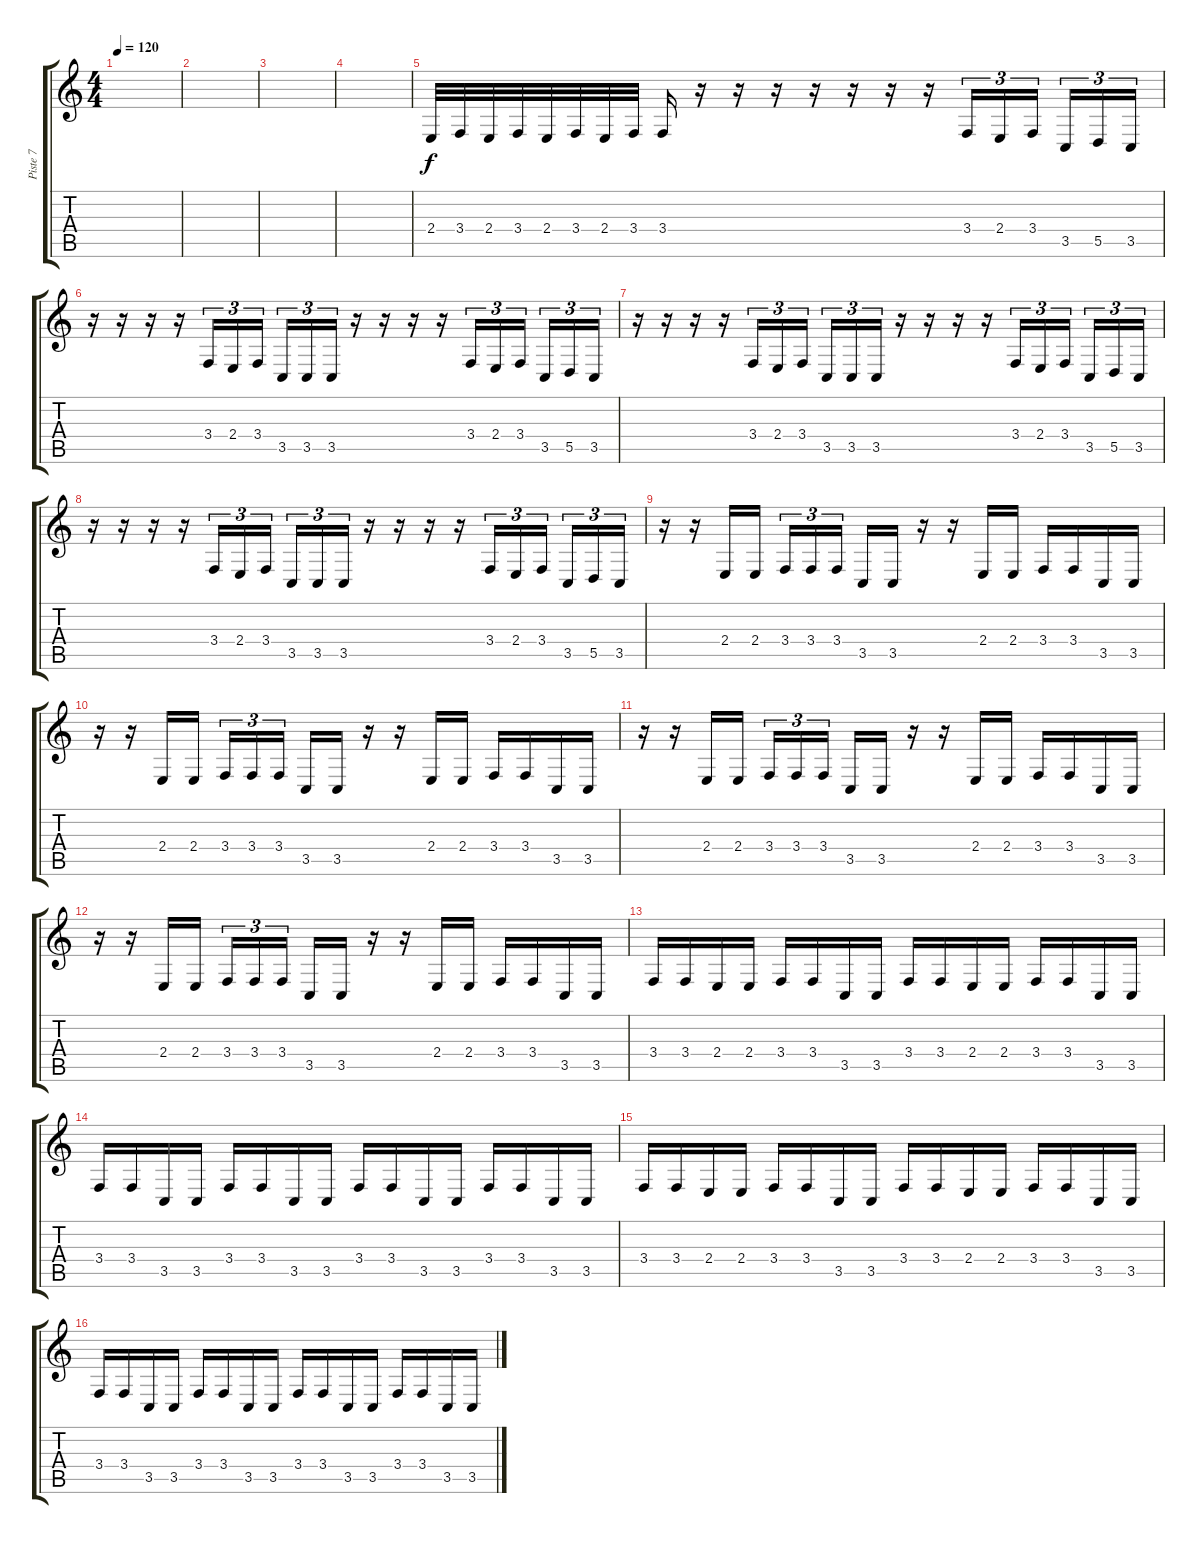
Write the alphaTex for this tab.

\track ("Piste 7" "Piste 7") {instrument lead4chiff}
\staff {score tabs}
\tuning (E4 B3 G3 D3 A2 E2) {hide}
\ts (4 4)
\tempo 120
\clef g2
\ks c
|
|
|
|
2.4.32 3.4.32 2.4.32 3.4.32 2.4.32 3.4.32 2.4.32 3.4.32 3.4.16 r.16 r.16 r.16 r.16 r.16 r.16 r.16 3.4.16{tu (3 2)} 2.4.16{tu (3 2)} 3.4.16{tu (3 2)} 3.5.16{tu (3 2)} 5.5.16{tu (3 2)} 3.5.16{tu (3 2)} |
r.16 r.16 r.16 r.16 3.4.16{tu (3 2)} 2.4.16{tu (3 2)} 3.4.16{tu (3 2)} 3.5.16{tu (3 2)} 3.5.16{tu (3 2)} 3.5.16{tu (3 2)} r.16 r.16 r.16 r.16 3.4.16{tu (3 2)} 2.4.16{tu (3 2)} 3.4.16{tu (3 2)} 3.5.16{tu (3 2)} 5.5.16{tu (3 2)} 3.5.16{tu (3 2)} |
r.16 r.16 r.16 r.16 3.4.16{tu (3 2)} 2.4.16{tu (3 2)} 3.4.16{tu (3 2)} 3.5.16{tu (3 2)} 3.5.16{tu (3 2)} 3.5.16{tu (3 2)} r.16 r.16 r.16 r.16 3.4.16{tu (3 2)} 2.4.16{tu (3 2)} 3.4.16{tu (3 2)} 3.5.16{tu (3 2)} 5.5.16{tu (3 2)} 3.5.16{tu (3 2)} |
r.16 r.16 r.16 r.16 3.4.16{tu (3 2)} 2.4.16{tu (3 2)} 3.4.16{tu (3 2)} 3.5.16{tu (3 2)} 3.5.16{tu (3 2)} 3.5.16{tu (3 2)} r.16 r.16 r.16 r.16 3.4.16{tu (3 2)} 2.4.16{tu (3 2)} 3.4.16{tu (3 2)} 3.5.16{tu (3 2)} 5.5.16{tu (3 2)} 3.5.16{tu (3 2)} |
r.16 r.16 2.4.16 2.4.16 3.4.16{tu (3 2)} 3.4.16{tu (3 2)} 3.4.16{tu (3 2)} 3.5.16 3.5.16 r.16 r.16 2.4.16 2.4.16 3.4.16 3.4.16 3.5.16 3.5.16 |
r.16 r.16 2.4.16 2.4.16 3.4.16{tu (3 2)} 3.4.16{tu (3 2)} 3.4.16{tu (3 2)} 3.5.16 3.5.16 r.16 r.16 2.4.16 2.4.16 3.4.16 3.4.16 3.5.16 3.5.16 |
r.16 r.16 2.4.16 2.4.16 3.4.16{tu (3 2)} 3.4.16{tu (3 2)} 3.4.16{tu (3 2)} 3.5.16 3.5.16 r.16 r.16 2.4.16 2.4.16 3.4.16 3.4.16 3.5.16 3.5.16 |
r.16 r.16 2.4.16 2.4.16 3.4.16{tu (3 2)} 3.4.16{tu (3 2)} 3.4.16{tu (3 2)} 3.5.16 3.5.16 r.16 r.16 2.4.16 2.4.16 3.4.16 3.4.16 3.5.16 3.5.16 |
3.4.16 3.4.16 2.4.16 2.4.16 3.4.16 3.4.16 3.5.16 3.5.16 3.4.16 3.4.16 2.4.16 2.4.16 3.4.16 3.4.16 3.5.16 3.5.16 |
3.4.16 3.4.16 3.5.16 3.5.16 3.4.16 3.4.16 3.5.16 3.5.16 3.4.16 3.4.16 3.5.16 3.5.16 3.4.16 3.4.16 3.5.16 3.5.16 |
3.4.16 3.4.16 2.4.16 2.4.16 3.4.16 3.4.16 3.5.16 3.5.16 3.4.16 3.4.16 2.4.16 2.4.16 3.4.16 3.4.16 3.5.16 3.5.16 |
3.4.16 3.4.16 3.5.16 3.5.16 3.4.16 3.4.16 3.5.16 3.5.16 3.4.16 3.4.16 3.5.16 3.5.16 3.4.16 3.4.16 3.5.16 3.5.16
